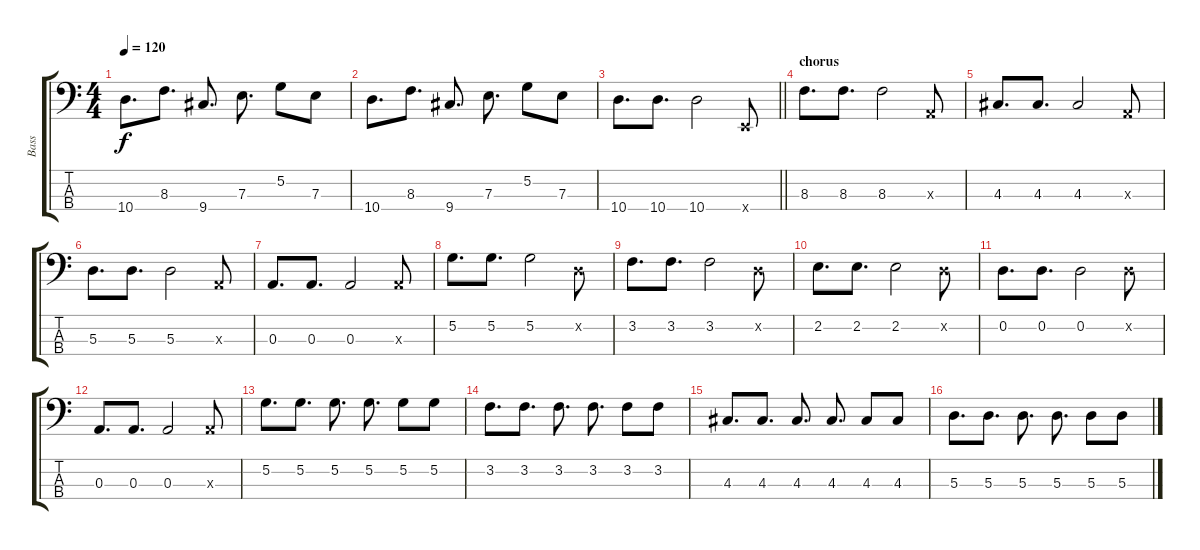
\track ("Bass" "Bass") {instrument electricbassfinger}
\staff {score tabs}
\tuning (G2 D2 A1 E1) {hide}
\ts (4 4)
\tempo 120
\clef f4
\ks c
10.4.8{d dy f} 8.3.8{d} 9.4.8{d} 7.3.8{d} 5.2.8 7.3.8 |
10.4.8{d} 8.3.8{d} 9.4.8{d} 7.3.8{d} 5.2.8 7.3.8 |
\barLineRight lightlight
10.4.8{d} 10.4.8{d} 10.4.2 0.4{x}.8 |
\section ("" "chorus")
8.3.8{d} 8.3.8{d} 8.3.2 0.3{x}.8 |
4.3.8{d} 4.3.8{d} 4.3.2 0.3{x}.8 |
5.3.8{d} 5.3.8{d} 5.3.2 0.3{x}.8 |
0.3.8{d} 0.3.8{d} 0.3.2 0.3{x}.8 |
5.2.8{d} 5.2.8{d} 5.2.2 0.2{x}.8 |
3.2.8{d} 3.2.8{d} 3.2.2 0.2{x}.8 |
2.2.8{d} 2.2.8{d} 2.2.2 0.2{x}.8 |
0.2.8{d} 0.2.8{d} 0.2.2 0.2{x}.8 |
0.3.8{d} 0.3.8{d} 0.3.2 0.3{x}.8 |
5.2.8{d} 5.2.8{d} 5.2.8{d} 5.2.8{d} 5.2.8 5.2.8 |
3.2.8{d} 3.2.8{d} 3.2.8{d} 3.2.8{d} 3.2.8 3.2.8 |
4.3.8{d} 4.3.8{d} 4.3.8{d} 4.3.8{d} 4.3.8 4.3.8 |
5.3.8{d} 5.3.8{d} 5.3.8{d} 5.3.8{d} 5.3.8 5.3.8
